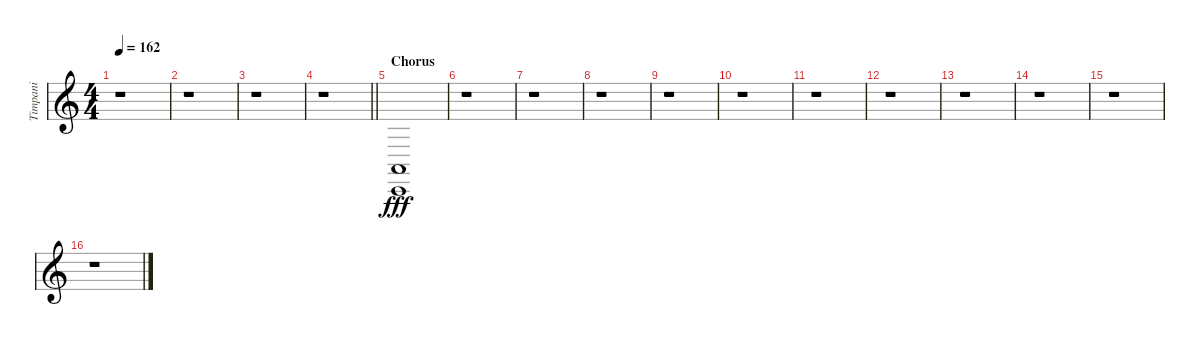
\track ("Timpani" "Timpani") {instrument timpani}
\staff {score}
\tuning (E4 B3 G3 D3 A2 C2) {hide}
\ts (4 4)
\tempo 162
\clef g2
\ks c
r.1{dy fff} |
r.1 |
r.1 |
\barLineRight lightlight
r.1 |
\section ("" "Chorus")
(0.5 0.6).1 |
r.1 |
r.1 |
r.1 |
r.1 |
r.1 |
r.1 |
r.1 |
r.1 |
r.1 |
r.1 |
r.1
